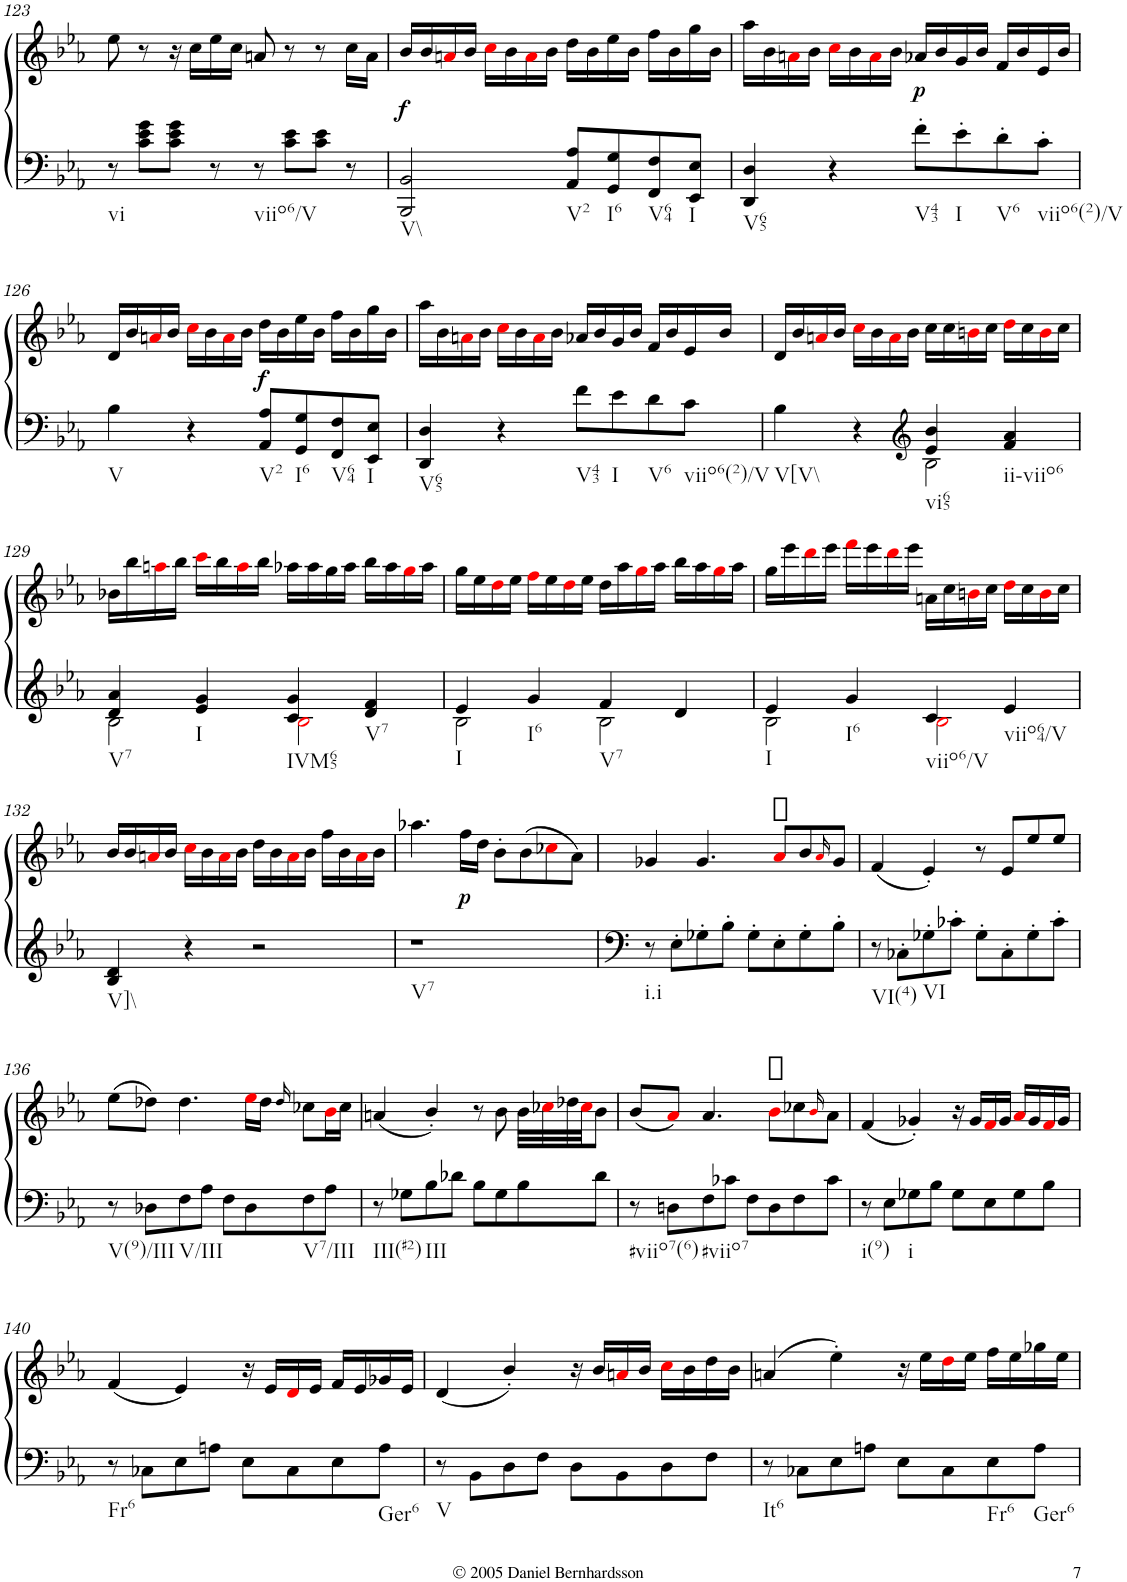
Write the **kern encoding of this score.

**kern	**kern	**dynam
*part1	*part1	*part1
*staff2	*staff1	*staff1/2
*I"Piano	*	*
*I'Pno.	*	*
!!LO:PB:g=z
*clefF4	*clefG2	*
*k[b-e-a-]	*k[b-e-a-]	*
*E-:	*E-:	*
*M4/4	*M4/4	*
*met(c)	*met(c)	*
=123	=123	=123
!LO:TX:b:t=vi	!	!
8r	8ee-\	.
8c\ 8e-\ 8g\L	8r	.
8c\ 8e-\ 8g\J	16r	.
.	16cc\LL	.
8r	16ee-\	.
.	16cc\JJ	.
!LO:TX:b:t=viio6/V	!	!
8r	8an/	.
8c\ 8e-\L	8r	.
8c\ 8e-\J	8r	.
8r	16cc\LL	.
.	16a\JJ	.
=124	=124	=124
!LO:TX:b:t=V\\	!	!
!	!	!LO:DY:b
2BBB-/ 2BB-/	16b-/LL	f
.	16b-/	.
.	16ani/	.
.	16b-/JJ	.
.	16cci\LL	.
.	16b-\	.
.	16ai\	.
.	16b-\JJ	.
!LO:TX:b:t=V2	!	!
8AA-/ 8A-/L	16dd\LL	.
.	16b-\	.
!LO:TX:b:t=I6	!	!
8GG/ 8G/	16ee-\	.
.	16b-\JJ	.
!LO:TX:b:t=V64	!	!
8FF/ 8F/	16ff\LL	.
.	16b-\	.
!LO:TX:b:t=I	!	!
8EE-/ 8E-/J	16gg\	.
.	16b-\JJ	.
=125	=125	=125
!LO:TX:b:t=V65	!	!
4DD/ 4D/	16aa-\LL	.
.	16b-\	.
.	16ani\	.
.	16b-\JJ	.
4r	16cci\LL	.
.	16b-\	.
.	16ai\	.
.	16b-\JJ	.
!LO:TX:b:t=V43	!	!
!	!	!LO:DY:b
8f'\L	16a-X/LL	p
.	16b-/	.
!LO:TX:b:t=I	!	!
8e-'\	16g/	.
.	16b-/JJ	.
!LO:TX:b:t=V6	!	!
8d'\	16f/LL	.
.	16b-/	.
!LO:TX:b:t=viio6(2)/V	!	!
8c'\J	16e-/	.
.	16b-/JJ	.
!!LO:LB:g=z
=126	=126	=126
!LO:TX:b:t=V	!	!
4B-\	16d/LL	.
.	16b-/	.
.	16ani/	.
.	16b-/JJ	.
4r	16cci\LL	.
.	16b-\	.
.	16ai\	.
.	16b-\JJ	.
!LO:TX:b:t=V2	!	!
!	!	!LO:DY:b
8AA-/ 8A-/L	16dd\LL	f
.	16b-\	.
!LO:TX:b:t=I6	!	!
8GG/ 8G/	16ee-\	.
.	16b-\JJ	.
!LO:TX:b:t=V64	!	!
8FF/ 8F/	16ff\LL	.
.	16b-\	.
!LO:TX:b:t=I	!	!
8EE-/ 8E-/J	16gg\	.
.	16b-\JJ	.
=127	=127	=127
!LO:TX:b:t=V65	!	!
4DD/ 4D/	16aa-\LL	.
.	16b-\	.
.	16ani\	.
.	16b-\JJ	.
4r	16cci\LL	.
.	16b-\	.
.	16ai\	.
.	16b-\JJ	.
!LO:TX:b:t=V43	!	!
8f\L	16a-X/LL	.
.	16b-/	.
!LO:TX:b:t=I	!	!
8e-\	16g/	.
.	16b-/JJ	.
!LO:TX:b:t=V6	!	!
8d\	16f/LL	.
.	16b-/	.
!LO:TX:b:t=viio6(2)/V	!	!
8c\J	16e-/	.
.	16b-/JJ	.
=128	=128	=128
*^	*	*
!LO:TX:b:t=V[V\\	!	!	!
4B-\	2ryy	16d/LL	.
.	.	16b-/	.
.	.	16ani/	.
.	.	16b-/JJ	.
4r	.	16cci\LL	.
.	.	16b-\	.
.	.	16ai\	.
.	.	16b-\JJ	.
*clefG2	*	*	*
!LO:TX:b:t=vi65	!	!	!
4e-/ 4b-/	2B-\	16cc\LL	.
.	.	16cc\	.
.	.	16bni\	.
.	.	16cc\JJ	.
!LO:TX:b:t=ii-viio6	!	!	!
4f/ 4a-/	.	16ddi\LL	.
.	.	16cc\	.
.	.	16bi\	.
.	.	16cc\JJ	.
!!LO:LB:g=z
=129	=129	=129	=129
!LO:TX:b:t=V7	!	!	!
4d/ 4a-/	2B-\	16b-X\LL	.
.	.	16bb-\	.
.	.	16aani\	.
.	.	16bb-\JJ	.
!LO:TX:b:t=I	!	!	!
4e-/ 4g/	.	16ccci\LL	.
.	.	16bb-\	.
.	.	16aai\	.
.	.	16bb-\JJ	.
!LO:TX:b:t=IVM65	!	!	!
4c/ 4g/	2B-i\	16aa-X\LL	.
.	.	16aa-\	.
.	.	16gg\	.
.	.	16aa-\JJ	.
!LO:TX:b:t=V7	!	!	!
4d/ 4f/	.	16bb-\LL	.
.	.	16aa-\	.
.	.	16ggi\	.
.	.	16aa-\JJ	.
=130	=130	=130	=130
!LO:TX:b:t=I	!	!	!
4e-/	2B-\	16gg\LL	.
.	.	16ee-\	.
.	.	16ddi\	.
.	.	16ee-\JJ	.
!LO:TX:b:t=I6	!	!	!
4g/	.	16ffi\LL	.
.	.	16ee-\	.
.	.	16ddi\	.
.	.	16ee-\JJ	.
!LO:TX:b:t=V7	!	!	!
4f/	2B-\	16dd\LL	.
.	.	16aa-\	.
.	.	16ggi\	.
.	.	16aa-\JJ	.
4d/	.	16bb-\LL	.
.	.	16aa-\	.
.	.	16ggi\	.
.	.	16aa-\JJ	.
=131	=131	=131	=131
!LO:TX:b:t=I	!	!	!
4e-/	2B-\	16gg\LL	.
.	.	16eee-\	.
.	.	16dddi\	.
.	.	16eee-\JJ	.
!LO:TX:b:t=I6	!	!	!
4g/	.	16fffi\LL	.
.	.	16eee-\	.
.	.	16dddi\	.
.	.	16eee-\JJ	.
!LO:TX:b:t=viio6/V	!	!	!
4c/	2B-i\	16an\LL	.
.	.	16cc\	.
.	.	16bni\	.
.	.	16cc\JJ	.
!LO:TX:b:t=viio64/V	!	!	!
4e-/	.	16ddi\LL	.
.	.	16cc\	.
.	.	16bi\	.
.	.	16cc\JJ	.
*v	*v	*	*
!!LO:LB:g=z
=132	=132	=132
!LO:TX:b:t=V]\\	!	!
4B-/ 4d/	16b-/LL	.
.	16b-/	.
.	16ani/	.
.	16b-/JJ	.
4r	16cci\LL	.
.	16b-\	.
.	16ai\	.
.	16b-\JJ	.
2r	16dd\LL	.
.	16b-\	.
.	16ai\	.
.	16b-\JJ	.
.	16ff\LL	.
.	16b-\	.
.	16ai\	.
.	16b-\JJ	.
=133	=133	=133
!LO:TX:b:t=V7	!	!
1r	4.aa-X\	.
!	!	!LO:DY:b
.	16ff\LL	p
.	16dd\JJ	.
.	8b-'\L	.
.	(8b-\	.
.	8cc-Xi\	.
.	8a-\J)	.
=134	=134	=134
!LO:TX:b:t=i.i	!	!
8r	4g-X/	.
8E-'\L	.	.
8G-X'\	4.g-/	.
8B-'\J	.	.
8G-'\L	.	.
8E-'\	8a-i/L	.
8G-'\	8b-/	.
.	16qa-i/	.
8B-'\J	8g-/J	.
=135	=135	=135
!LO:TX:b:t=VI(4)	!	!
8r	(4f/	.
8C-X'\L	.	.
!LO:TX:b:t=VI	!	!
8G-X'\	4e-'/)	.
8c-X'\J	.	.
8G-'\L	8r	.
8C-'\	8e-/L	.
8G-'\	8ee-/	.
8c-'\J	8ee-/J	.
!!LO:LB:g=z
=136	=136	=136
!LO:TX:b:t=V(9)/III	!	!
8r	(8ee-\L	.
8D-X\L	8dd-X\J)	.
!LO:TX:b:t=V/III	!	!
8F\	4.dd-\	.
8A-\J	.	.
8F\L	.	.
8D-\	16ee-i\LL	.
.	16dd-\JJ	.
.	16qdd-/	.
!LO:TX:b:t=V7/III	!	!
8F\	8cc-X\L	.
8A-\J	16b-i\L	.
.	16cc-\JJ	.
=137	=137	=137
!LO:TX:b:t=III(#2)	!	!
8r	(4an/	.
8G-X\L	.	.
!LO:TX:b:t=III	!	!
8B-\	4b-'/)	.
8d-X\J	.	.
8B-\L	8r	.
8G-\	8b-\	.
8B-\	32b-\LLL	.
.	32cc-Xi\	.
.	32dd-X\	.
.	32cc-i\JJ	.
8d-\J	8b-\J	.
=138	=138	=138
!LO:TX:b:t=#viio7(6)	!	!
8r	(8b-/L	.
8Dn\L	8a-i/J)	.
!LO:TX:b:t=#viio7	!	!
8F\	4.a-/	.
8c-X\J	.	.
8F\L	.	.
8D\	8b-i\L	.
8F\	8cc-X\	.
.	16qb-i/	.
8c-\J	8a-\J	.
=139	=139	=139
!LO:TX:b:t=i(9)	!	!
8r	(4f/	.
8E-\L	.	.
!LO:TX:b:t=i	!	!
8G-X\	4g-X'/)	.
8B-\J	.	.
8G-\L	16r	.
.	16g-/LL	.
8E-\	16fi/	.
.	16g-/JJ	.
8G-\	16a-i/LL	.
.	16g-/	.
8B-\J	16fi/	.
.	16g-/JJ	.
!!LO:LB:g=z
=140	=140	=140
!LO:TX:b:t=Fr6	!	!
8r	(4f/	.
8C-X\L	.	.
8E-\	4e-/)	.
8An\J	.	.
8E-\L	16r	.
.	16e-/LL	.
8C-\	16di/	.
.	16e-/JJ	.
8E-\	16f/LL	.
.	16e-/	.
!LO:TX:b:t=Ger6	!	!
8A\J	16g-X/	.
.	16e-/JJ	.
=141	=141	=141
!LO:TX:b:t=V	!	!
8r	(4d/	.
8BB-\L	.	.
8D\	4b-'/)	.
8F\J	.	.
8D\L	16r	.
.	16b-/LL	.
8BB-\	16ani/	.
.	16b-/JJ	.
8D\	16cci\LL	.
.	16b-\	.
8F\J	16dd\	.
.	16b-\JJ	.
=142	=142	=142
!LO:TX:b:t=It6	!	!
8r	(4an/	.
8C-X\L	.	.
8E-\	4ee-'\)	.
8An\J	.	.
8E-\L	16r	.
.	16ee-\LL	.
8C-\	16ddi\	.
.	16ee-\JJ	.
!LO:TX:b:t=Fr6	!	!
8E-\	16ff\LL	.
.	16ee-\	.
!LO:TX:b:t=Ger6	!	!
8A\J	16gg-X\	.
.	16ee-\JJ	.
=	=	=
*-	*-	*-
